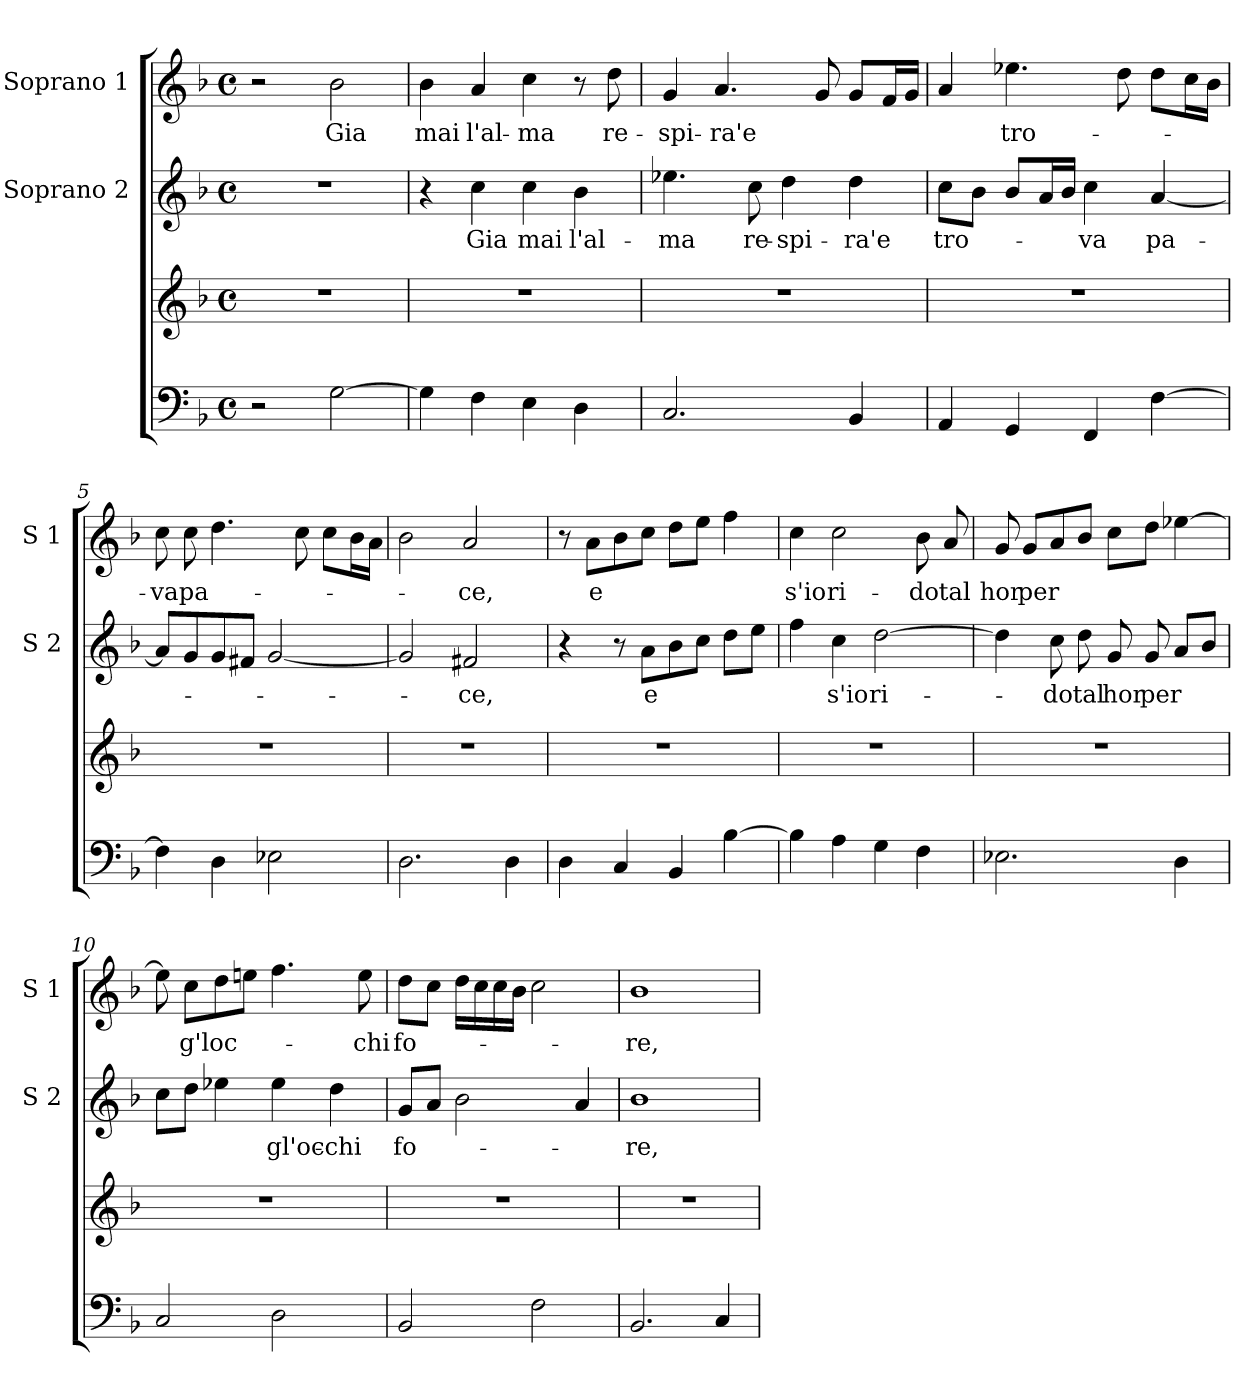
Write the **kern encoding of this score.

**kern	**kern	**kern	**text	**kern	**text
*part3	*part3	*part2	*part2	*part1	*part1
*staff4	*staff3	*staff2	*staff2	*staff1	*staff1
*	*	*I"Soprano 2	*	*I"Soprano 1	*
*	*	*I'S 2	*	*I'S 1	*
*clefF4	*clefG2	*clefG2	*	*clefG2	*
*k[b-]	*k[b-]	*k[b-]	*	*k[b-]	*
*F:	*F:	*F:	*	*F:	*
*M4/4	*M4/4	*M4/4	*	*M4/4	*
*met(c)	*met(c)	*met(c)	*	*met(c)	*
=1	=1	=1	=1	=1	=1
2r	1r	1r	.	2r	.
!	!	!	!	!	!LO:LY:b
[2G\	.	.	.	2b-\	Gia
=2	=2	=2	=2	=2	=2
!	!	!	!	!	!LO:LY:b
4G\]	1r	4r	.	4b-\	mai
!	!	!	!LO:LY:b	!	!LO:LY:b
4F\	.	4cc\	Gia	4a/	l'al-
!	!	!	!LO:LY:b	!	!LO:LY:b
4E\	.	4cc\	mai	4cc\	-ma
!	!	!	!LO:LY:b	!	!
4D\	.	4b-\	l'al-	8r	.
!	!	!	!	!	!LO:LY:b
.	.	.	.	8dd\	re-
=3	=3	=3	=3	=3	=3
!	!	!	!LO:LY:b	!	!LO:LY:b
2.C/	1r	4.ee-X\	-ma	4g/	-spi-
!	!	!	!	!	!LO:LY:b
.	.	.	.	4.a/	-ra'e
!	!	!	!LO:LY:b	!	!
.	.	8cc\	re-	.	.
!	!	!	!LO:LY:b	!	!
.	.	4dd\	-spi-	.	.
.	.	.	.	8g/	.
!	!	!	!LO:LY:b	!	!
4BB-/	.	4dd\	-ra'e	8g/L	.
.	.	.	.	16f/L	.
.	.	.	.	16g/JJ	.
=4	=4	=4	=4	=4	=4
!	!	!	!LO:LY:b	!	!
4AA/	1r	8cc\L	tro-	4a/	.
.	.	8b-\J	.	.	.
!	!	!	!	!	!LO:LY:b
4GG/	.	8b-/L	.	4.ee-X\	tro-
.	.	16a/L	.	.	.
.	.	16b-/JJ	.	.	.
!	!	!	!LO:LY:b	!	!
4FF/	.	4cc\	-va	.	.
.	.	.	.	8dd\	.
!	!	!	!LO:LY:b	!	!
[4F\	.	[4a/	pa-	8dd\L	.
.	.	.	.	16cc\L	.
.	.	.	.	16b-\JJ	.
!!LO:LB:g=z
=5	=5	=5	=5	=5	=5
!	!	!	!	!	!LO:LY:b
4F\]	1r	8a/L]	.	8cc\	-va
!	!	!	!	!	!LO:LY:b
.	.	8g/	.	8cc\	pa-
4D\	.	8g/	.	4.dd\	.
.	.	8f#X/J	.	.	.
2E-X\	.	[2g/	.	.	.
.	.	.	.	8cc\	.
.	.	.	.	8cc\L	.
.	.	.	.	16b-\L	.
.	.	.	.	16a\JJ	.
=6	=6	=6	=6	=6	=6
2.D\	1r	2g/]	.	2b-\	.
!	!	!	!LO:LY:b	!	!LO:LY:b
.	.	2f#X/	-ce,	2a/	-ce,
4D\	.	.	.	.	.
=7	=7	=7	=7	=7	=7
4D\	1r	4r	.	8r	.
!	!	!	!	!	!LO:LY:b
.	.	.	.	8a\L	e
4C/	.	8r	.	8b-\	.
!	!	!	!LO:LY:b	!	!
.	.	8a\L	e	8cc\J	.
4BB-/	.	8b-\	.	8dd\L	.
.	.	8cc\J	.	8ee\J	.
[4B-\	.	8dd\L	.	4ff\	.
.	.	8ee\J	.	.	.
=8	=8	=8	=8	=8	=8
!	!	!	!	!	!LO:LY:b
4B-\]	1r	4ff\	.	4cc\	s'io
!	!	!	!LO:LY:b	!	!LO:LY:b
4A\	.	4cc\	s'io	2cc\	ri-
!	!	!	!LO:LY:b	!	!
4G\	.	[2dd\	ri-	.	.
!	!	!	!	!	!LO:LY:b
4F\	.	.	.	8b-\	-do
!	!	!	!	!	!LO:LY:b
.	.	.	.	8a/	tal
=9	=9	=9	=9	=9	=9
!	!	!	!	!	!LO:LY:b
2.E-X\	1r	4dd\]	.	8g/	hor
!	!	!	!	!	!LO:LY:b
.	.	.	.	8g/L	per
!	!	!	!LO:LY:b	!	!
.	.	8cc\	-do	8a/	.
!	!	!	!LO:LY:b	!	!
.	.	8dd\	tal	8b-/J	.
!	!	!	!LO:LY:b	!	!
.	.	8g/	hor	8cc\L	.
!	!	!	!LO:LY:b	!	!
.	.	8g/	per	8dd\J	.
4D\	.	8a/L	.	[4ee-X\	.
.	.	8b-/J	.	.	.
!!LO:PB:g=z
=10	=10	=10	=10	=10	=10
2C/	1r	8cc\L	.	8ee-\]	.
!	!	!	!	!	!LO:LY:b
.	.	8dd\J	.	8cc\L	g'loc-
.	.	4ee-X\	.	8dd\	.
.	.	.	.	8een\J	.
!	!	!	!LO:LY:b	!	!
2D\	.	4ee-\	gl'oc-	4.ff\	.
!	!	!	!LO:LY:b	!	!
.	.	4dd\	-chi	.	.
!	!	!	!	!	!LO:LY:b
.	.	.	.	8ee\	-chi
=11	=11	=11	=11	=11	=11
!	!	!	!LO:LY:b	!	!LO:LY:b
2BB-/	1r	8g/L	fo-	8dd\L	fo-
.	.	8a/J	.	8cc\J	.
.	.	2b-\	.	16dd\LL	.
.	.	.	.	16cc\	.
.	.	.	.	16cc\	.
.	.	.	.	16b-\JJ	.
2F\	.	.	.	2cc\	.
.	.	4a/	.	.	.
=12	=12	=12	=12	=12	=12
!	!	!	!LO:LY:b	!	!LO:LY:b
2.BB-/	1r	1b-	-re,	1b-	-re,
4C/	.	.	.	.	.
=	=	=	=	=	=
*-	*-	*-	*-	*-	*-
